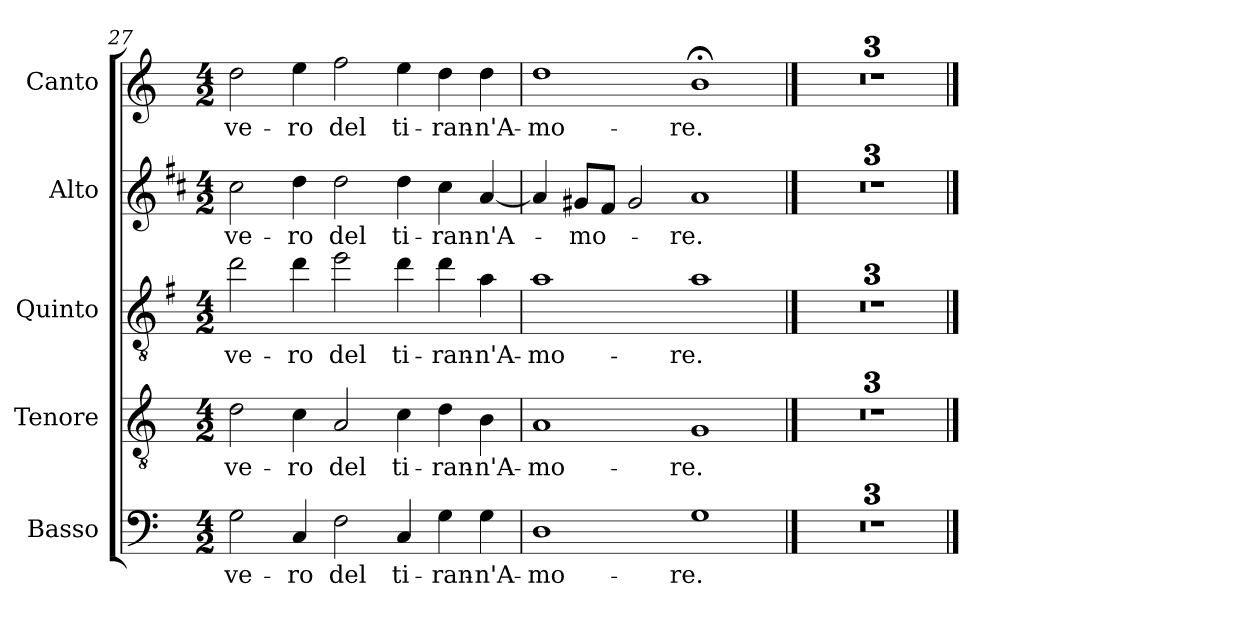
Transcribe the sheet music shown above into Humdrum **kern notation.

**kern	**text	**kern	**text	**kern	**text	**kern	**text	**kern	**text
*part5	*part5	*part4	*part4	*part3	*part3	*part2	*part2	*part1	*part1
*staff5	*staff5	*staff4	*staff4	*staff3	*staff3	*staff2	*staff2	*staff1	*staff1
*I"Basso	*	*I"Tenore	*	*I"Quinto	*	*I"Alto	*	*I"Canto	*
*I'B	*	*I'T	*	*	*	*I'A	*	*I'C	*
*clefF4	*	*clefGv2	*	*clefGv2	*	*clefG2	*	*clefG2	*
*	*	*	*	*ITrd4c7	*	*ITrd1c2	*	*	*
*k[]	*	*k[]	*	*k[]	*	*k[]	*	*k[]	*
*C:	*	*C:	*	*C:	*	*C:	*	*C:	*
*M4/2	*	*M4/2	*	*M4/2	*	*M4/2	*	*M4/2	*
=27	=27	=27	=27	=27	=27	=27	=27	=27	=27
!	!LO:LY:b	!	!LO:LY:b	!	!LO:LY:b	!	!LO:LY:b	!	!LO:LY:b
2G\	ve-	2d\	ve-	2g\	ve-	2b\	ve-	2dd\	ve-
!	!LO:LY:b	!	!LO:LY:b	!	!LO:LY:b	!	!LO:LY:b	!	!LO:LY:b
4C/	-ro	4c\	-ro	4g\	-ro	4cc\	-ro	4ee\	-ro
!	!LO:LY:b	!	!LO:LY:b	!	!LO:LY:b	!	!LO:LY:b	!	!LO:LY:b
2F\	del	2A/	del	2a\	del	2cc\	del	2ff\	del
!	!LO:LY:b	!	!LO:LY:b	!	!LO:LY:b	!	!LO:LY:b	!	!LO:LY:b
4C/	ti-	4c\	ti-	4g\	ti-	4cc\	ti-	4ee\	ti-
!	!LO:LY:b	!	!LO:LY:b	!	!LO:LY:b	!	!LO:LY:b	!	!LO:LY:b
4G\	-ran-	4d\	-ran-	4g\	-ran-	4b\	-ran-	4dd\	-ran-
!	!LO:LY:b	!	!LO:LY:b	!	!LO:LY:b	!	!LO:LY:b	!	!LO:LY:b
4G\	-n'A-	4B\	-n'A-	4d\	-n'A-	[4g/	-n'A-	4dd\	-n'A-
!!LO:LB:g=z
=28	=28	=28	=28	=28	=28	=28	=28	=28	=28
!	!LO:LY:b	!	!LO:LY:b	!	!LO:LY:b	!	!	!	!LO:LY:b
1D	-mo-	1A	-mo-	1d	-mo-	4g/]	.	1dd	-mo-
!	!	!	!	!	!	!	!LO:LY:b	!	!
.	.	.	.	.	.	8f#X/L	-mo-	.	.
.	.	.	.	.	.	8e/J	.	.	.
.	.	.	.	.	.	2f#/	.	.	.
!	!LO:LY:b	!	!LO:LY:b	!	!LO:LY:b	!	!LO:LY:b	!	!LO:LY:b
1G	-re.	1G	-re.	1d	-re.	1g	-re.	1b;<	-re.
==29	==29	==29	==29	==29	==29	==29	==29	==29	==29
0r	.	0r	.	0r	.	0r	.	0r	.
=30	=30	=30	=30	=30	=30	=30	=30	=30	=30
0r	.	0r	.	0r	.	0r	.	0r	.
=31	=31	=31	=31	=31	=31	=31	=31	=31	=31
0r	.	0r	.	0r	.	0r	.	0r	.
==	==	==	==	==	==	==	==	==	==
*-	*-	*-	*-	*-	*-	*-	*-	*-	*-
